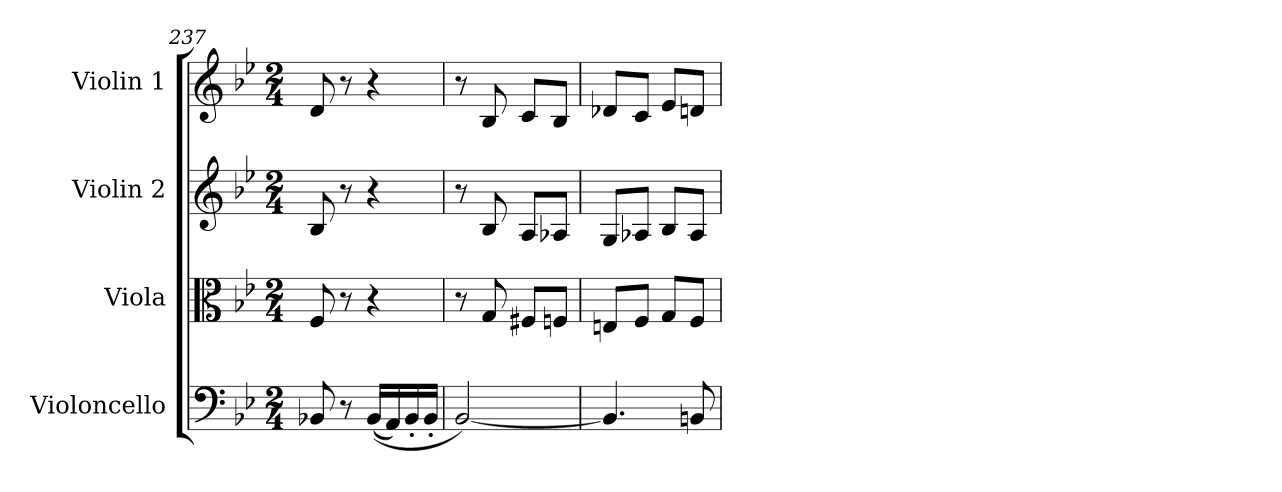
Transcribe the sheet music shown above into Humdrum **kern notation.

**kern	**kern	**kern	**kern
*part4	*part3	*part2	*part1
*staff4	*staff3	*staff2	*staff1
*I"Violoncello	*I"Viola	*I"Violin 2	*I"Violin 1
*I'Vc	*I'Vla	*I'Vln	*I'Vln
*clefF4	*clefC3	*clefG2	*clefG2
*k[b-e-]	*k[b-e-]	*k[b-e-]	*k[b-e-]
*M2/4	*M2/4	*M2/4	*M2/4
=237	=237	=237	=237
8BB-X/	8F/	8B-/	8d/
8r	8r	8r	8r
((16BB-/LL	4r	4r	4r
16AA/)	.	.	.
16BB-'/	.	.	.
16BB-'/JJ	.	.	.
=238	=238	=238	=238
[2BB-/)	8r	8r	8r
.	8G/	8B-/	8B-/
.	8F#X/L	8A/L	8c/L
.	8Fn/J	8A-X/J	8B-/J
=239	=239	=239	=239
4.BB-/]	8En/L	8G/L	8d-X/L
.	8F/J	8A-X/J	8c/J
.	8G/L	8B-/L	8e-/L
8BBn/	8F/J	8A-/J	8dn/J
=	=	=	=
*-	*-	*-	*-
